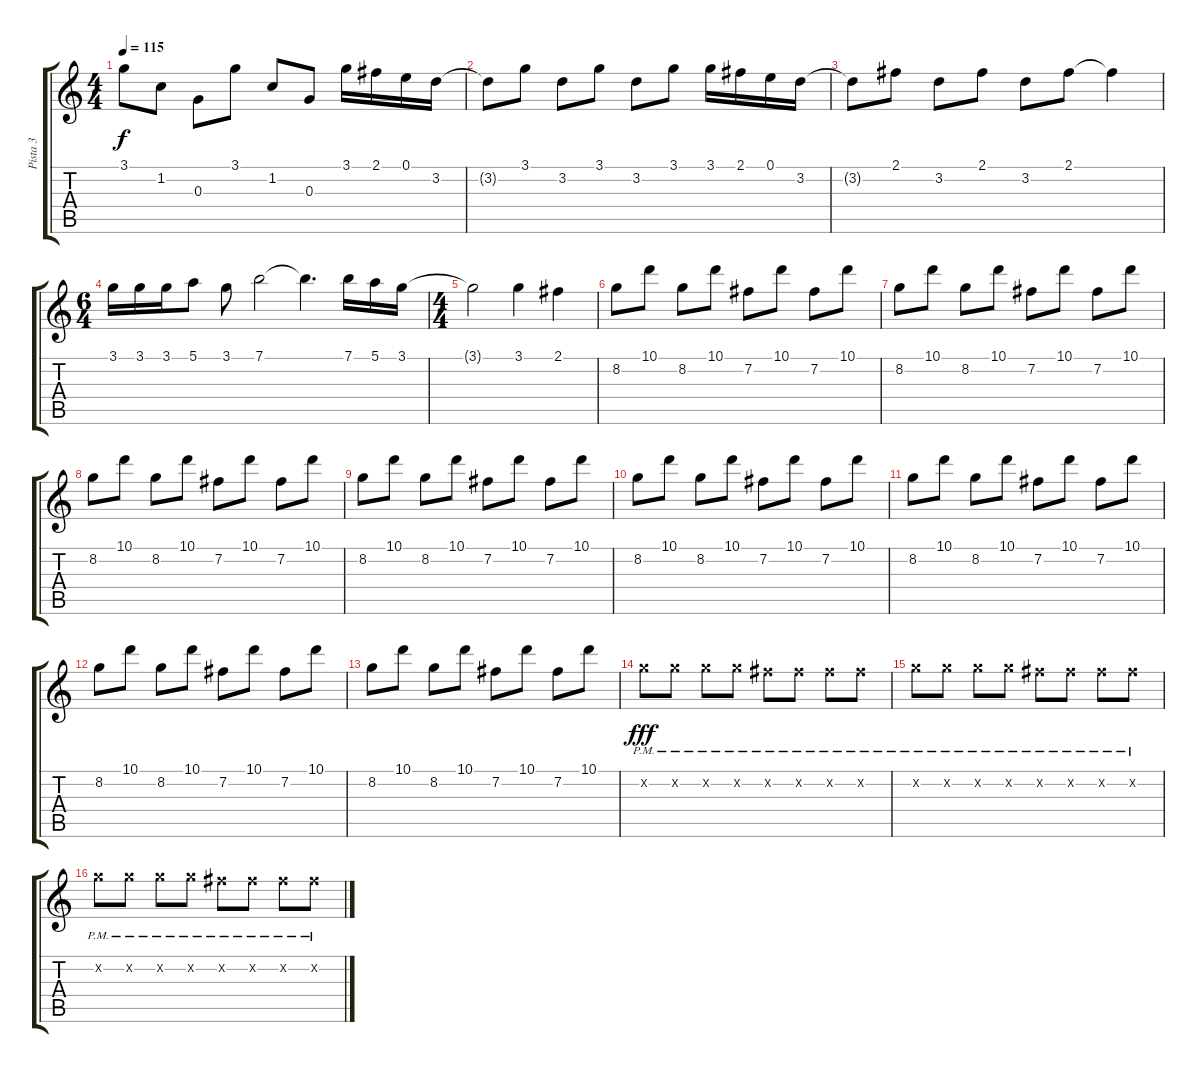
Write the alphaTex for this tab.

\track ("Pista 3" "Pista 3") {instrument distortionguitar}
\staff {score tabs}
\tuning (E4 B3 G3 D3 A2 D2) {hide}
\ts (4 4)
\tempo 115
\clef g2
\ks c
3.1.8{dy f} 1.2.8 0.3.8 3.1.8 1.2.8 0.3.8 3.1.16 2.1.16 0.1.16 3.2.16 |
3.2{t}.8 3.1.8 3.2.8 3.1.8 3.2.8 3.1.8 3.1.16 2.1.16 0.1.16 3.2.16 |
3.2{t}.8 2.1.8 3.2.8 2.1.8 3.2.8 2.1.8 2.1{t}.4 |
\ts (6 4)
3.1.16 3.1.16 3.1.16 5.1.8 3.1.8 7.1.2 7.1{t}.4{d} 7.1.16 5.1.16 3.1.16 |
\ts (4 4)
3.1{t}.2 3.1.4 2.1.4 |
8.2.8 10.1.8 8.2.8 10.1.8 7.2.8 10.1.8 7.2.8 10.1.8 |
8.2.8 10.1.8 8.2.8 10.1.8 7.2.8 10.1.8 7.2.8 10.1.8 |
8.2.8 10.1.8 8.2.8 10.1.8 7.2.8 10.1.8 7.2.8 10.1.8 |
8.2.8 10.1.8 8.2.8 10.1.8 7.2.8 10.1.8 7.2.8 10.1.8 |
8.2.8 10.1.8 8.2.8 10.1.8 7.2.8 10.1.8 7.2.8 10.1.8 |
8.2.8 10.1.8 8.2.8 10.1.8 7.2.8 10.1.8 7.2.8 10.1.8 |
8.2.8 10.1.8 8.2.8 10.1.8 7.2.8 10.1.8 7.2.8 10.1.8 |
8.2.8 10.1.8 8.2.8 10.1.8 7.2.8 10.1.8 7.2.8 10.1.8 |
8.2{pm x}.8{dy fff} 8.2{pm x}.8 8.2{pm x}.8 8.2{pm x}.8 7.2{pm x}.8 7.2{pm x}.8 7.2{pm x}.8 7.2{pm x}.8 |
8.2{pm x}.8 8.2{pm x}.8 8.2{pm x}.8 8.2{pm x}.8 7.2{pm x}.8 7.2{pm x}.8 7.2{pm x}.8 7.2{pm x}.8 |
8.2{pm x}.8 8.2{pm x}.8 8.2{pm x}.8 8.2{pm x}.8 7.2{pm x}.8 7.2{pm x}.8 7.2{pm x}.8 7.2{pm x}.8
